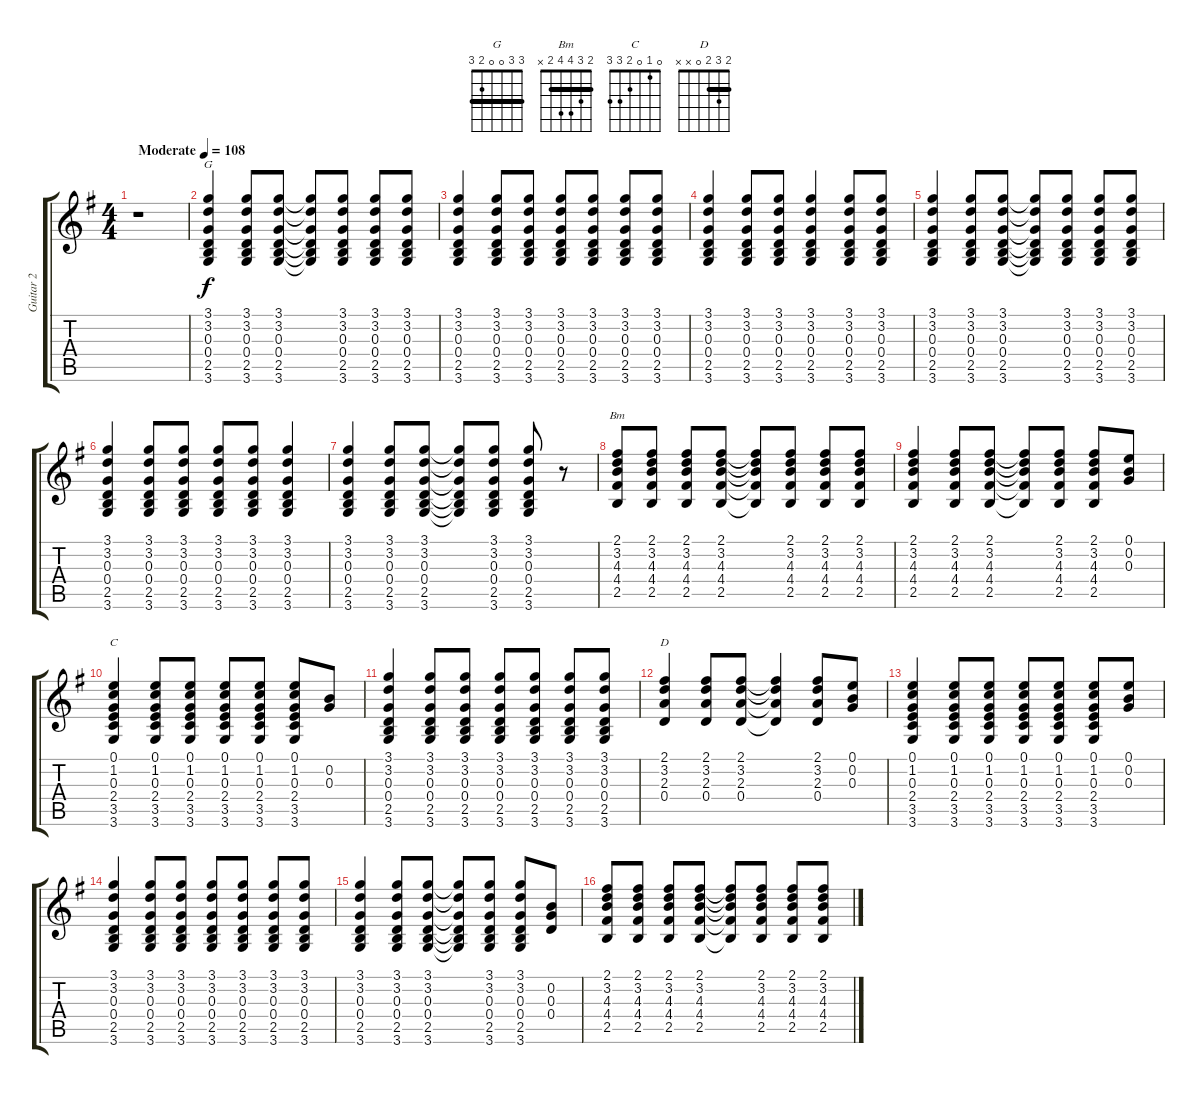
\track ("Guitar 2" "Guitar 2") {instrument acousticguitarsteel}
\staff {score tabs}
\tuning (E4 B3 G3 D3 A2 E2) {hide}
\chord ("G" 3 3 0 0 2 3) {barre 3}
\chord ("Bm" 2 3 4 4 2 x) {barre 2}
\chord ("C" 0 1 0 2 3 3)
\chord ("D" 2 3 2 0 x x) {barre 2}
\ts (4 4)
\tempo (108 "Moderate")
\clef g2
\ks g
r.1{dy f instrument acousticguitarsteel} |
(3.1 3.2 0.3 0.4 2.5 3.6).4{ch "G"} (3.1 3.2 0.3 0.4 2.5 3.6).8 (3.1 3.2 0.3 0.4 2.5 3.6).8 (3.1{t} 3.2{t} 0.3{t} 0.4{t} 2.5{t} 3.6{t}).8 (3.1 3.2 0.3 0.4 2.5 3.6).8 (3.1 3.2 0.3 0.4 2.5 3.6).8 (3.1 3.2 0.3 0.4 2.5 3.6).8 |
(3.1 3.2 0.3 0.4 2.5 3.6).4 (3.1 3.2 0.3 0.4 2.5 3.6).8 (3.1 3.2 0.3 0.4 2.5 3.6).8 (3.1 3.2 0.3 0.4 2.5 3.6).8 (3.1 3.2 0.3 0.4 2.5 3.6).8 (3.1 3.2 0.3 0.4 2.5 3.6).8 (3.1 3.2 0.3 0.4 2.5 3.6).8 |
(3.1 3.2 0.3 0.4 2.5 3.6).4 (3.1 3.2 0.3 0.4 2.5 3.6).8 (3.1 3.2 0.3 0.4 2.5 3.6).8 (3.1 3.2 0.3 0.4 2.5 3.6).4 (3.1 3.2 0.3 0.4 2.5 3.6).8 (3.1 3.2 0.3 0.4 2.5 3.6).8 |
(3.1 3.2 0.3 0.4 2.5 3.6).4 (3.1 3.2 0.3 0.4 2.5 3.6).8 (3.1 3.2 0.3 0.4 2.5 3.6).8 (3.1{t} 3.2{t} 0.3{t} 0.4{t} 2.5{t} 3.6{t}).8 (3.1 3.2 0.3 0.4 2.5 3.6).8 (3.1 3.2 0.3 0.4 2.5 3.6).8 (3.1 3.2 0.3 0.4 2.5 3.6).8 |
(3.1 3.2 0.3 0.4 2.5 3.6).4 (3.1 3.2 0.3 0.4 2.5 3.6).8 (3.1 3.2 0.3 0.4 2.5 3.6).8 (3.1 3.2 0.3 0.4 2.5 3.6).8 (3.1 3.2 0.3 0.4 2.5 3.6).8 (3.1 3.2 0.3 0.4 2.5 3.6).4 |
(3.1 3.2 0.3 0.4 2.5 3.6).4 (3.1 3.2 0.3 0.4 2.5 3.6).8 (3.1 3.2 0.3 0.4 2.5 3.6).8 (3.1{t} 3.2{t} 0.3{t} 0.4{t} 2.5{t} 3.6{t}).8 (3.1 3.2 0.3 0.4 2.5 3.6).8 (3.1 3.2 0.3 0.4 2.5 3.6).8 r.8 |
(2.1 3.2 4.3 4.4 2.5).8{ch "Bm"} (2.1 3.2 4.3 4.4 2.5).8 (2.1 3.2 4.3 4.4 2.5).8 (2.1 3.2 4.3 4.4 2.5).8 (2.1{t} 3.2{t} 4.3{t} 4.4{t} 2.5{t}).8 (2.1 3.2 4.3 4.4 2.5).8 (2.1 3.2 4.3 4.4 2.5).8 (2.1 3.2 4.3 4.4 2.5).8 |
(2.1 3.2 4.3 4.4 2.5).4 (2.1 3.2 4.3 4.4 2.5).8 (2.1 3.2 4.3 4.4 2.5).8 (2.1{t} 3.2{t} 4.3{t} 4.4{t} 2.5{t}).8 (2.1 3.2 4.3 4.4 2.5).8 (2.1 3.2 4.3 4.4 2.5).8 (0.1 0.2 0.3).8 |
(0.1 1.2 0.3 2.4 3.5 3.6).4{ch "C"} (0.1 1.2 0.3 2.4 3.5 3.6).8 (0.1 1.2 0.3 2.4 3.5 3.6).8 (0.1 1.2 0.3 2.4 3.5 3.6).8 (0.1 1.2 0.3 2.4 3.5 3.6).8 (0.1 1.2 0.3 2.4 3.5 3.6).8 (0.2 0.3).8 |
(3.1 3.2 0.3 0.4 2.5 3.6).4 (3.1 3.2 0.3 0.4 2.5 3.6).8 (3.1 3.2 0.3 0.4 2.5 3.6).8 (3.1 3.2 0.3 0.4 2.5 3.6).8 (3.1 3.2 0.3 0.4 2.5 3.6).8 (3.1 3.2 0.3 0.4 2.5 3.6).8 (3.1 3.2 0.3 0.4 2.5 3.6).8 |
(2.1 3.2 2.3 0.4).4{ch "D"} (2.1 3.2 2.3 0.4).8 (2.1 3.2 2.3 0.4).8 (2.1{t} 3.2{t} 2.3{t} 0.4{t}).4 (2.1 3.2 2.3 0.4).8 (0.1 0.2 0.3).8 |
(0.1 1.2 0.3 2.4 3.5 3.6).4 (0.1 1.2 0.3 2.4 3.5 3.6).8 (0.1 1.2 0.3 2.4 3.5 3.6).8 (0.1 1.2 0.3 2.4 3.5 3.6).8 (0.1 1.2 0.3 2.4 3.5 3.6).8 (0.1 1.2 0.3 2.4 3.5 3.6).8 (0.1 0.2 0.3).8 |
(3.1 3.2 0.3 0.4 2.5 3.6).4 (3.1 3.2 0.3 0.4 2.5 3.6).8 (3.1 3.2 0.3 0.4 2.5 3.6).8 (3.1 3.2 0.3 0.4 2.5 3.6).8 (3.1 3.2 0.3 0.4 2.5 3.6).8 (3.1 3.2 0.3 0.4 2.5 3.6).8 (3.1 3.2 0.3 0.4 2.5 3.6).8 |
(3.1 3.2 0.3 0.4 2.5 3.6).4 (3.1 3.2 0.3 0.4 2.5 3.6).8 (3.1 3.2 0.3 0.4 2.5 3.6).8 (3.1{t} 3.2{t} 0.3{t} 0.4{t} 2.5{t} 3.6{t}).8 (3.1 3.2 0.3 0.4 2.5 3.6).8 (3.1 3.2 0.3 0.4 2.5 3.6).8 (0.2 0.3 0.4).8 |
(2.1 3.2 4.3 4.4 2.5).8 (2.1 3.2 4.3 4.4 2.5).8 (2.1 3.2 4.3 4.4 2.5).8 (2.1 3.2 4.3 4.4 2.5).8 (2.1{t} 3.2{t} 4.3{t} 4.4{t} 2.5{t}).8 (2.1 3.2 4.3 4.4 2.5).8 (2.1 3.2 4.3 4.4 2.5).8 (2.1 3.2 4.3 4.4 2.5).8
